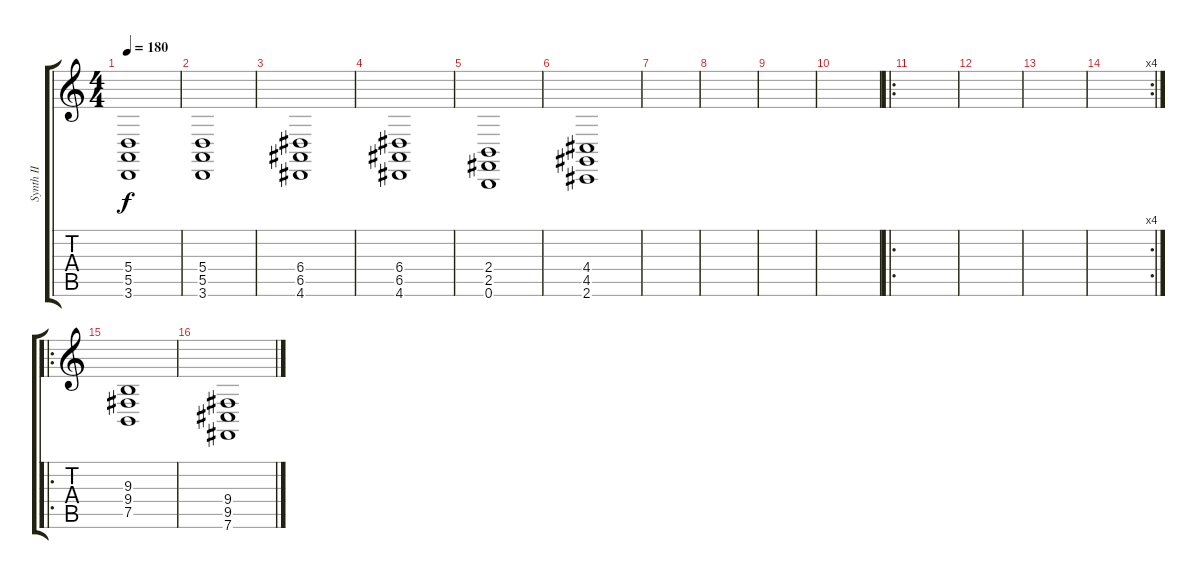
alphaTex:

\track ("Synth II" "Synth II") {instrument synthstrings2}
\staff {score tabs}
\tuning (B3 Gb3 D3 A2 E2 B1) {hide}
\ts (4 4)
\tempo 180
\clef g2
\ks c
(5.4 5.5 3.6).1{dy f} |
(5.4 5.5 3.6).1 |
(6.4 6.5 4.6).1 |
(6.4 6.5 4.6).1 |
(2.4 2.5 0.6).1 |
(4.4 4.5 2.6).1 |
|
|
|
|
\ro
|
|
|
\rc 4
|
\ro
(9.3 9.4 7.5).1 |
(9.4 9.5 7.6).1
